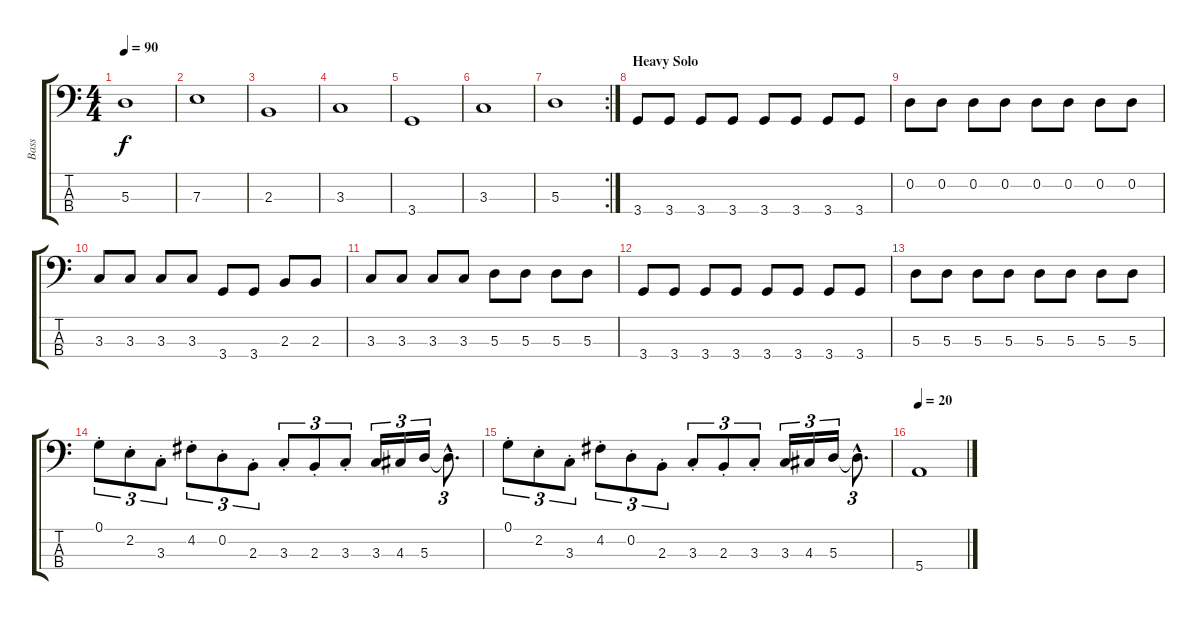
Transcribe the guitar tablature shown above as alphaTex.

\track ("Bass" "Bass") {instrument fretlessbass}
\staff {score tabs}
\tuning (G2 D2 A1 E1) {hide}
\ts (4 4)
\tempo 90
\clef f4
\ks c
5.3.1{dy f} |
7.3.1 |
2.3.1 |
3.3.1 |
3.4.1 |
3.3.1 |
\rc 2
5.3.1 |
\section ("" "Heavy Solo")
3.4.8 3.4.8 3.4.8 3.4.8 3.4.8 3.4.8 3.4.8 3.4.8 |
0.2.8 0.2.8 0.2.8 0.2.8 0.2.8 0.2.8 0.2.8 0.2.8 |
3.3.8 3.3.8 3.3.8 3.3.8 3.4.8 3.4.8 2.3.8 2.3.8 |
3.3.8 3.3.8 3.3.8 3.3.8 5.3.8 5.3.8 5.3.8 5.3.8 |
3.4.8 3.4.8 3.4.8 3.4.8 3.4.8 3.4.8 3.4.8 3.4.8 |
5.3.8 5.3.8 5.3.8 5.3.8 5.3.8 5.3.8 5.3.8 5.3.8 |
0.1{st}.8{tu (3 2)} 2.2{st}.8{tu (3 2)} 3.3{st}.8{tu (3 2)} 4.2{st}.8{tu (3 2)} 0.2{st}.8{tu (3 2)} 2.3{st}.8{tu (3 2)} 3.3{st}.8{tu (3 2)} 2.3{st}.8{tu (3 2)} 3.3{st}.8{tu (3 2)} 3.3.16{tu (3 2)} 4.3.16{tu (3 2)} 5.3.16{tu (3 2)} 5.3{hac t}.8{d tu (3 2)} |
0.1{st}.8{tu (3 2)} 2.2{st}.8{tu (3 2)} 3.3{st}.8{tu (3 2)} 4.2{st}.8{tu (3 2)} 0.2{st}.8{tu (3 2)} 2.3{st}.8{tu (3 2)} 3.3{st}.8{tu (3 2)} 2.3{st}.8{tu (3 2)} 3.3{st}.8{tu (3 2)} 3.3.16{tu (3 2)} 4.3.16{tu (3 2)} 5.3.16{tu (3 2)} 5.3{hac t}.8{d tu (3 2)} |
\tempo 20
5.4.1
